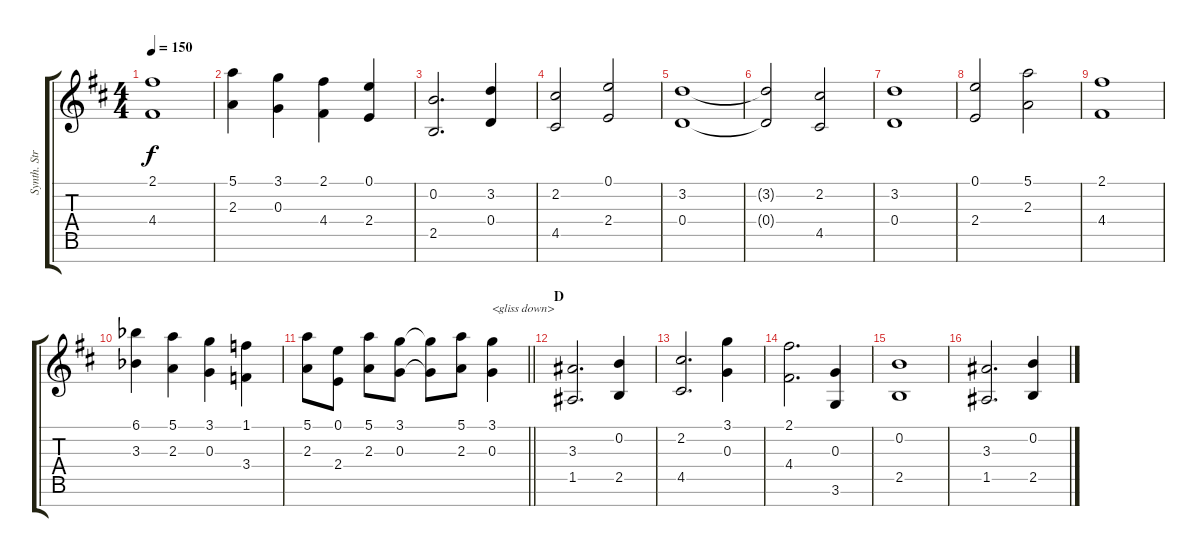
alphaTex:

\track ("Synth. Strings I" "Synth. Str") {instrument stringensemble1}
\staff {score tabs}
\tuning (E5 B4 G4 D4 A3 E3 B2) {hide}
\ts (4 4)
\tempo 150
\clef g2
\ks d
(2.1 4.4).1{dy f} |
(5.1 2.3).4 (3.1 0.3).4 (2.1 4.4).4 (0.1 2.4).4 |
(0.2 2.5).2{d} (3.2 0.4).4 |
(2.2 4.5).2 (0.1 2.4).2 |
(3.2 0.4).1 |
(3.2{t} 0.4{t}).2 (2.2 4.5).2 |
(3.2 0.4).1 |
(0.1 2.4).2 (5.1 2.3).2 |
(2.1 4.4).1 |
(6.1{acc b} 3.3{acc b}).4 (5.1 2.3).4 (3.1 0.3).4 (1.1 3.4).4 |
\barLineRight lightlight
(5.1 2.3).8 (0.1 2.4).8 (5.1 2.3).8 (3.1 0.3).8 (3.1{t} 0.3{t}).8 (5.1 2.3).8 (3.1 0.3).4{txt "<gliss down>"} |
\section ("" "D")
(3.3 1.5).2{d} (0.2 2.5).4 |
(2.2 4.5).2{d} (3.1 0.3).4 |
(2.1 4.4).2{d} (0.3 3.6).4 |
(0.2 2.5).1 |
(3.3 1.5).2{d} (0.2 2.5).4
